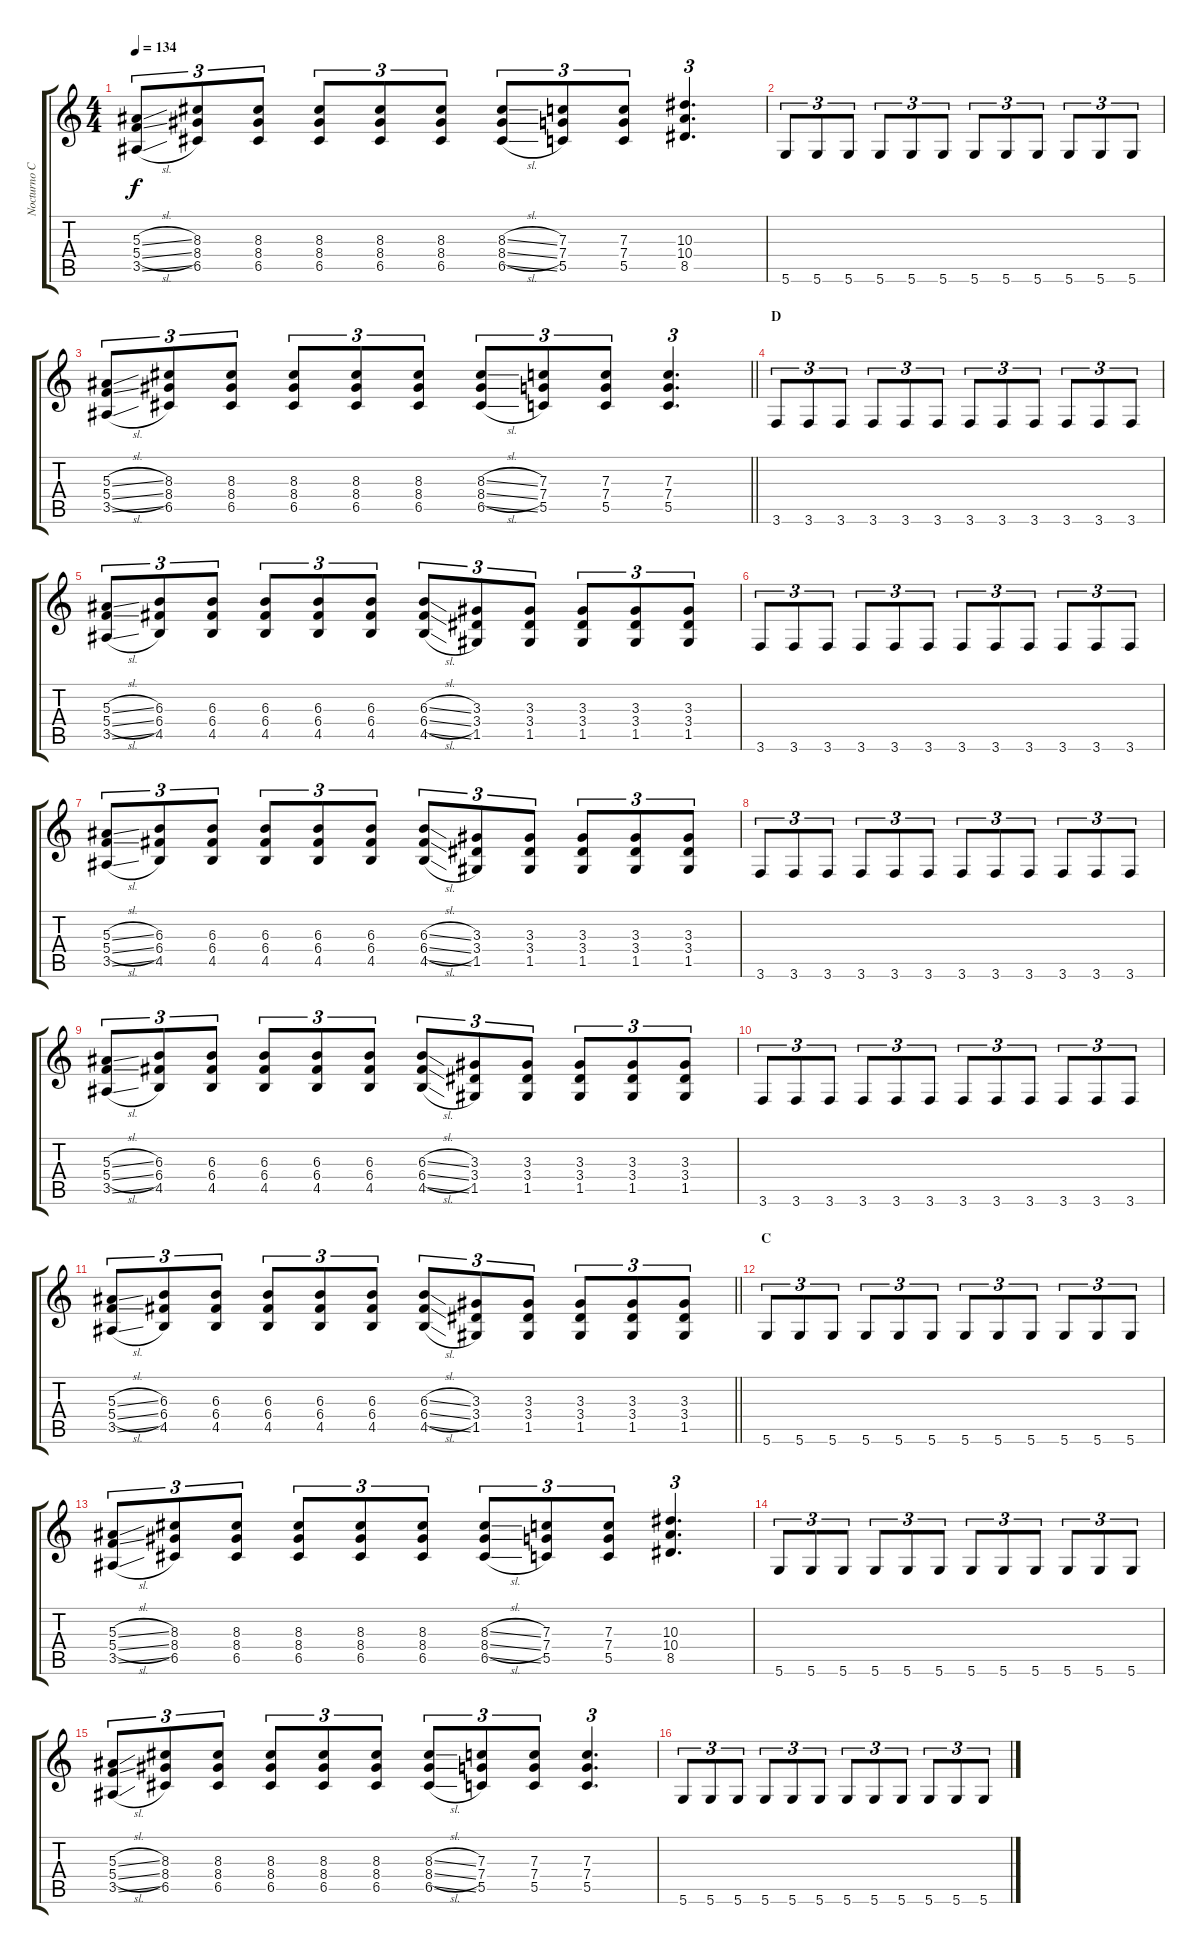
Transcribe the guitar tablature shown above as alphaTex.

\track ("Nocturno Culto" "Nocturno C") {instrument distortionguitar}
\staff {score tabs}
\tuning (D4 A3 F3 C3 G2 D2) {hide}
\ts (4 4)
\tempo 134
\clef g2
\ks c
(5.3{sl} 5.4{sl} 3.5{sl}).8{tu (3 2) dy f} (8.3 8.4 6.5).8{tu (3 2)} (8.3 8.4 6.5).8{tu (3 2)} (8.3 8.4 6.5).8{tu (3 2)} (8.3 8.4 6.5).8{tu (3 2)} (8.3 8.4 6.5).8{tu (3 2)} (8.3{sl} 8.4{sl} 6.5{sl}).8{tu (3 2)} (7.3 7.4 5.5).8{tu (3 2)} (7.3 7.4 5.5).8{tu (3 2)} (10.3 10.4 8.5).4{d tu (3 2)} |
5.6.8{tu (3 2)} 5.6.8{tu (3 2)} 5.6.8{tu (3 2)} 5.6.8{tu (3 2)} 5.6.8{tu (3 2)} 5.6.8{tu (3 2)} 5.6.8{tu (3 2)} 5.6.8{tu (3 2)} 5.6.8{tu (3 2)} 5.6.8{tu (3 2)} 5.6.8{tu (3 2)} 5.6.8{tu (3 2)} |
\barLineRight lightlight
(5.3{sl} 5.4{sl} 3.5{sl}).8{tu (3 2)} (8.3 8.4 6.5).8{tu (3 2)} (8.3 8.4 6.5).8{tu (3 2)} (8.3 8.4 6.5).8{tu (3 2)} (8.3 8.4 6.5).8{tu (3 2)} (8.3 8.4 6.5).8{tu (3 2)} (8.3{sl} 8.4{sl} 6.5{sl}).8{tu (3 2)} (7.3 7.4 5.5).8{tu (3 2)} (7.3 7.4 5.5).8{tu (3 2)} (7.3 7.4 5.5).4{d tu (3 2)} |
\section ("" "D")
3.6.8{tu (3 2)} 3.6.8{tu (3 2)} 3.6.8{tu (3 2)} 3.6.8{tu (3 2)} 3.6.8{tu (3 2)} 3.6.8{tu (3 2)} 3.6.8{tu (3 2)} 3.6.8{tu (3 2)} 3.6.8{tu (3 2)} 3.6.8{tu (3 2)} 3.6.8{tu (3 2)} 3.6.8{tu (3 2)} |
(5.3{sl} 5.4{sl} 3.5{sl}).8{tu (3 2)} (6.3 6.4 4.5).8{tu (3 2)} (6.3 6.4 4.5).8{tu (3 2)} (6.3 6.4 4.5).8{tu (3 2)} (6.3 6.4 4.5).8{tu (3 2)} (6.3 6.4 4.5).8{tu (3 2)} (6.3{sl} 6.4{sl} 4.5{sl}).8{tu (3 2)} (3.3 3.4 1.5).8{tu (3 2)} (3.3 3.4 1.5).8{tu (3 2)} (3.3 3.4 1.5).8{tu (3 2)} (3.3 3.4 1.5).8{tu (3 2)} (3.3 3.4 1.5).8{tu (3 2)} |
3.6.8{tu (3 2)} 3.6.8{tu (3 2)} 3.6.8{tu (3 2)} 3.6.8{tu (3 2)} 3.6.8{tu (3 2)} 3.6.8{tu (3 2)} 3.6.8{tu (3 2)} 3.6.8{tu (3 2)} 3.6.8{tu (3 2)} 3.6.8{tu (3 2)} 3.6.8{tu (3 2)} 3.6.8{tu (3 2)} |
(5.3{sl} 5.4{sl} 3.5{sl}).8{tu (3 2)} (6.3 6.4 4.5).8{tu (3 2)} (6.3 6.4 4.5).8{tu (3 2)} (6.3 6.4 4.5).8{tu (3 2)} (6.3 6.4 4.5).8{tu (3 2)} (6.3 6.4 4.5).8{tu (3 2)} (6.3{sl} 6.4{sl} 4.5{sl}).8{tu (3 2)} (3.3 3.4 1.5).8{tu (3 2)} (3.3 3.4 1.5).8{tu (3 2)} (3.3 3.4 1.5).8{tu (3 2)} (3.3 3.4 1.5).8{tu (3 2)} (3.3 3.4 1.5).8{tu (3 2)} |
3.6.8{tu (3 2)} 3.6.8{tu (3 2)} 3.6.8{tu (3 2)} 3.6.8{tu (3 2)} 3.6.8{tu (3 2)} 3.6.8{tu (3 2)} 3.6.8{tu (3 2)} 3.6.8{tu (3 2)} 3.6.8{tu (3 2)} 3.6.8{tu (3 2)} 3.6.8{tu (3 2)} 3.6.8{tu (3 2)} |
(5.3{sl} 5.4{sl} 3.5{sl}).8{tu (3 2)} (6.3 6.4 4.5).8{tu (3 2)} (6.3 6.4 4.5).8{tu (3 2)} (6.3 6.4 4.5).8{tu (3 2)} (6.3 6.4 4.5).8{tu (3 2)} (6.3 6.4 4.5).8{tu (3 2)} (6.3{sl} 6.4{sl} 4.5{sl}).8{tu (3 2)} (3.3 3.4 1.5).8{tu (3 2)} (3.3 3.4 1.5).8{tu (3 2)} (3.3 3.4 1.5).8{tu (3 2)} (3.3 3.4 1.5).8{tu (3 2)} (3.3 3.4 1.5).8{tu (3 2)} |
3.6.8{tu (3 2)} 3.6.8{tu (3 2)} 3.6.8{tu (3 2)} 3.6.8{tu (3 2)} 3.6.8{tu (3 2)} 3.6.8{tu (3 2)} 3.6.8{tu (3 2)} 3.6.8{tu (3 2)} 3.6.8{tu (3 2)} 3.6.8{tu (3 2)} 3.6.8{tu (3 2)} 3.6.8{tu (3 2)} |
\barLineRight lightlight
(5.3{sl} 5.4{sl} 3.5{sl}).8{tu (3 2)} (6.3 6.4 4.5).8{tu (3 2)} (6.3 6.4 4.5).8{tu (3 2)} (6.3 6.4 4.5).8{tu (3 2)} (6.3 6.4 4.5).8{tu (3 2)} (6.3 6.4 4.5).8{tu (3 2)} (6.3{sl} 6.4{sl} 4.5{sl}).8{tu (3 2)} (3.3 3.4 1.5).8{tu (3 2)} (3.3 3.4 1.5).8{tu (3 2)} (3.3 3.4 1.5).8{tu (3 2)} (3.3 3.4 1.5).8{tu (3 2)} (3.3 3.4 1.5).8{tu (3 2)} |
\section ("" "C")
5.6.8{tu (3 2)} 5.6.8{tu (3 2)} 5.6.8{tu (3 2)} 5.6.8{tu (3 2)} 5.6.8{tu (3 2)} 5.6.8{tu (3 2)} 5.6.8{tu (3 2)} 5.6.8{tu (3 2)} 5.6.8{tu (3 2)} 5.6.8{tu (3 2)} 5.6.8{tu (3 2)} 5.6.8{tu (3 2)} |
(5.3{sl} 5.4{sl} 3.5{sl}).8{tu (3 2)} (8.3 8.4 6.5).8{tu (3 2)} (8.3 8.4 6.5).8{tu (3 2)} (8.3 8.4 6.5).8{tu (3 2)} (8.3 8.4 6.5).8{tu (3 2)} (8.3 8.4 6.5).8{tu (3 2)} (8.3{sl} 8.4{sl} 6.5{sl}).8{tu (3 2)} (7.3 7.4 5.5).8{tu (3 2)} (7.3 7.4 5.5).8{tu (3 2)} (10.3 10.4 8.5).4{d tu (3 2)} |
5.6.8{tu (3 2)} 5.6.8{tu (3 2)} 5.6.8{tu (3 2)} 5.6.8{tu (3 2)} 5.6.8{tu (3 2)} 5.6.8{tu (3 2)} 5.6.8{tu (3 2)} 5.6.8{tu (3 2)} 5.6.8{tu (3 2)} 5.6.8{tu (3 2)} 5.6.8{tu (3 2)} 5.6.8{tu (3 2)} |
(5.3{sl} 5.4{sl} 3.5{sl}).8{tu (3 2)} (8.3 8.4 6.5).8{tu (3 2)} (8.3 8.4 6.5).8{tu (3 2)} (8.3 8.4 6.5).8{tu (3 2)} (8.3 8.4 6.5).8{tu (3 2)} (8.3 8.4 6.5).8{tu (3 2)} (8.3{sl} 8.4{sl} 6.5{sl}).8{tu (3 2)} (7.3 7.4 5.5).8{tu (3 2)} (7.3 7.4 5.5).8{tu (3 2)} (7.3 7.4 5.5).4{d tu (3 2)} |
5.6.8{tu (3 2)} 5.6.8{tu (3 2)} 5.6.8{tu (3 2)} 5.6.8{tu (3 2)} 5.6.8{tu (3 2)} 5.6.8{tu (3 2)} 5.6.8{tu (3 2)} 5.6.8{tu (3 2)} 5.6.8{tu (3 2)} 5.6.8{tu (3 2)} 5.6.8{tu (3 2)} 5.6.8{tu (3 2)}
